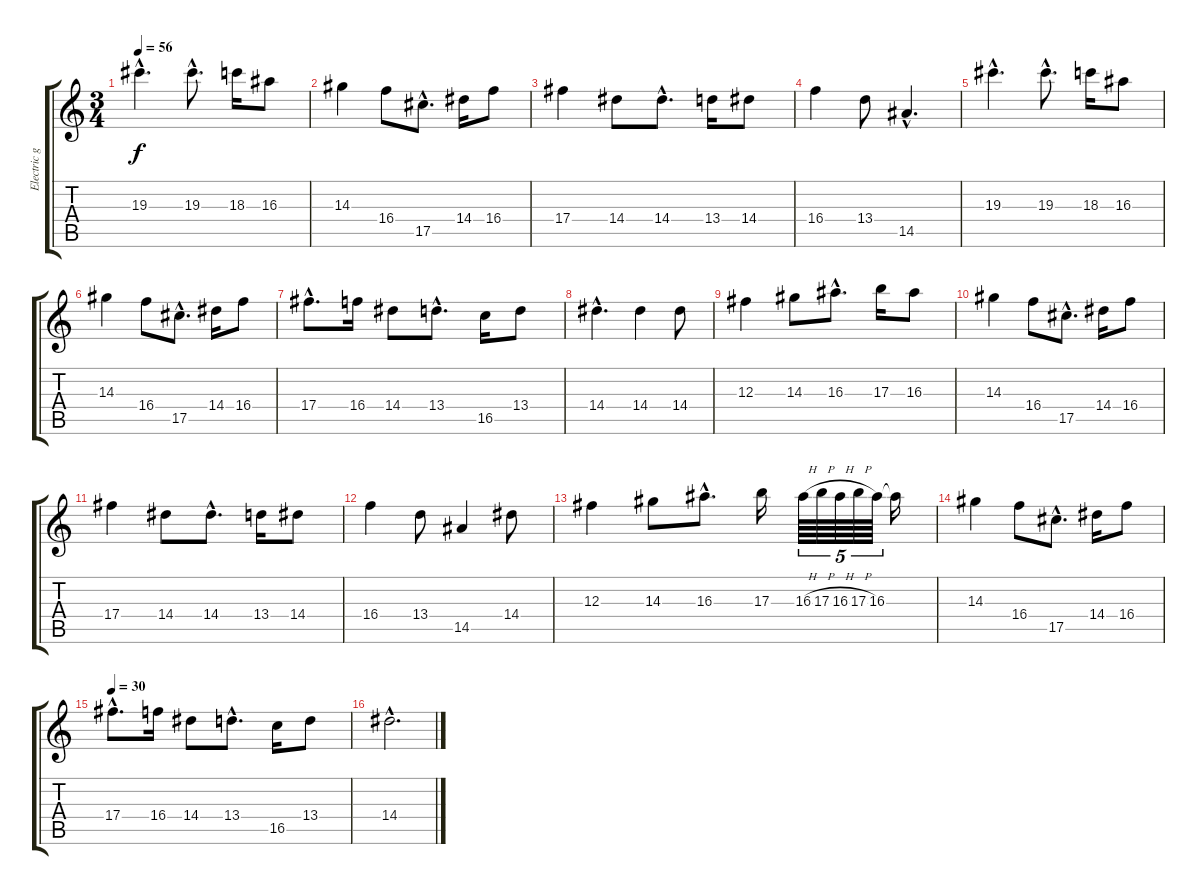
\track ("Electric gtr 1" "Electric g") {instrument overdrivenguitar}
\staff {score tabs}
\tuning (Eb4 Bb3 Gb3 Db3 Ab2 Eb2) {hide}
\ts (3 4)
\tempo 56
\clef g2
\ks c
19.3{hac}.4{d dy f} 19.3{hac}.8{d} 18.3.16 16.3.8 |
14.3.4 16.4.8 17.5{hac}.8{d} 14.4.16 16.4.8 |
17.4.4 14.4.8 14.4{hac}.8{d} 13.4.16 14.4.8 |
16.4.4 13.4.8 14.5{hac}.4{d} |
19.3{hac}.4{d} 19.3{hac}.8{d} 18.3.16 16.3.8 |
14.3.4 16.4.8 17.5{hac}.8{d} 14.4.16 16.4.8 |
17.4{hac}.8{d} 16.4.16 14.4.8 13.4{hac}.8{d} 16.5.16 13.4.8 |
14.4{hac}.4{d} 14.4.4 14.4.8 |
12.3.4 14.3.8 16.3{hac}.8{d} 17.3.16 16.3.8 |
14.3.4 16.4.8 17.5{hac}.8{d} 14.4.16 16.4.8 |
17.4.4 14.4.8 14.4{hac}.8{d} 13.4.16 14.4.8 |
16.4.4 13.4.8 14.5.4 14.4.8 |
12.3.4 14.3.8 16.3{hac}.8{d} 17.3.16 16.3{h}.64{tu (5 4)} 17.3{h}.64{tu (5 4)} 16.3{h}.64{tu (5 4)} 17.3{h}.64{tu (5 4)} 16.3.64{tu (5 4)} 16.3{t}.16 |
14.3.4 16.4.8 17.5{hac}.8{d} 14.4.16 16.4.8 |
\tempo 30
17.4{hac}.8{d} 16.4.16 14.4.8 13.4{hac}.8{d} 16.5.16 13.4.8 |
14.4{hac}.2{d}
